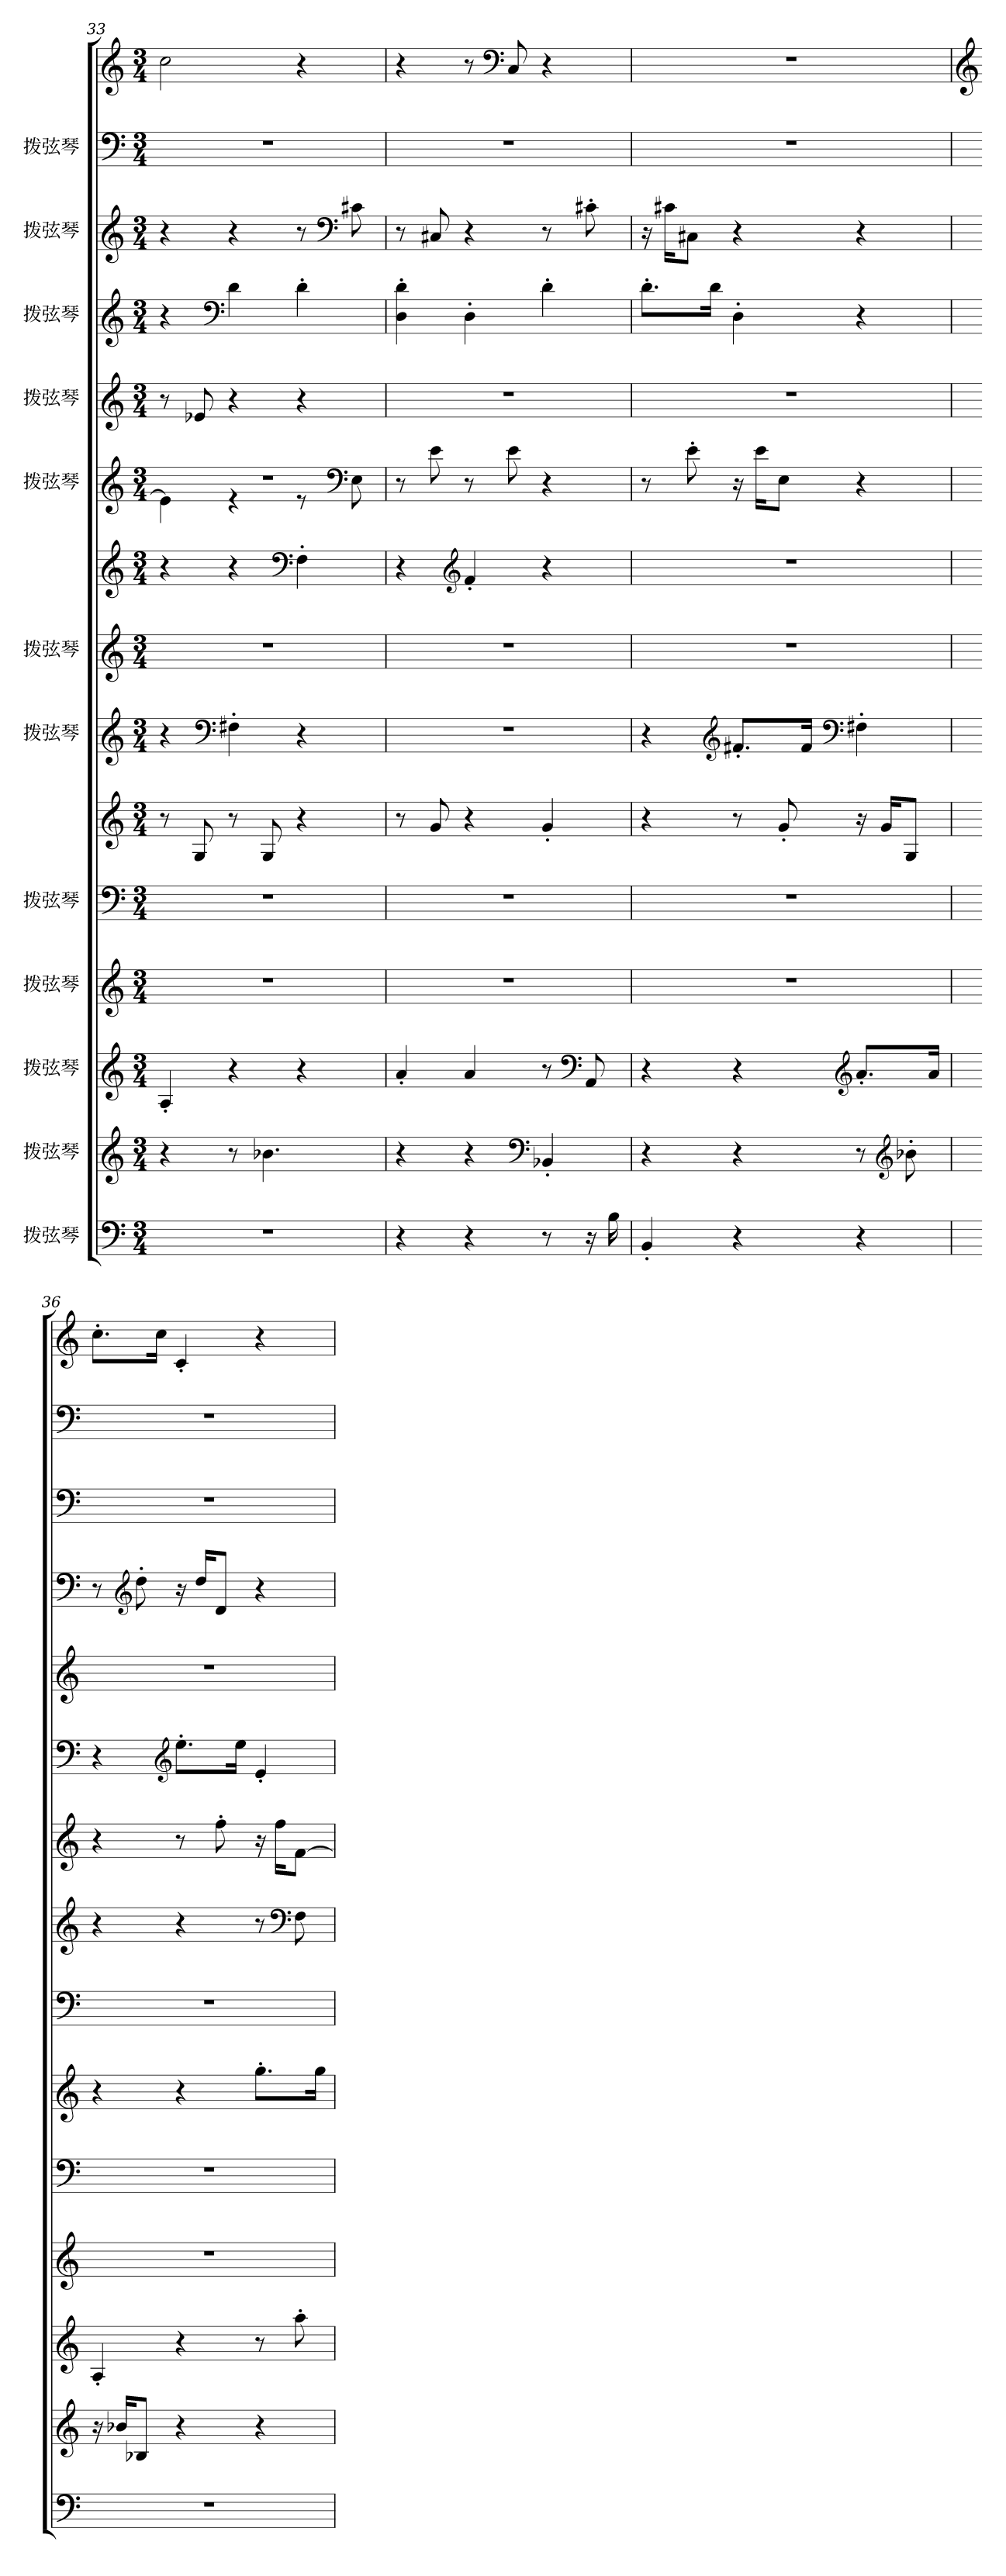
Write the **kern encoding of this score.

**kern	**kern	**kern	**kern	**kern	**kern	**kern	**kern	**kern	**kern	**kern	**kern	**kern	**kern	**kern
*part12	*part11	*part10	*part9	*part8	*part8	*part7	*part6	*part6	*part5	*part4	*part3	*part2	*part1	*part1
*staff15	*staff14	*staff13	*staff12	*staff11	*staff10	*staff9	*staff8	*staff7	*staff6	*staff5	*staff4	*staff3	*staff2	*staff1
*I"拨弦琴	*I"拨弦琴	*I"拨弦琴	*I"拨弦琴	*I"拨弦琴	*	*I"拨弦琴	*I"拨弦琴	*	*I"拨弦琴	*I"拨弦琴	*I"拨弦琴	*I"拨弦琴	*I"拨弦琴	*
*clefF4	*clefG2	*clefG2	*clefG2	*clefF4	*clefG2	*clefG2	*clefG2	*clefG2	*clefG2	*clefG2	*clefG2	*clefG2	*clefF4	*clefG2
*k[]	*k[]	*k[]	*k[]	*k[]	*k[]	*k[]	*k[]	*k[]	*k[]	*k[]	*k[]	*k[]	*k[]	*k[]
*M3/4	*M3/4	*M3/4	*M3/4	*M3/4	*M3/4	*M3/4	*M3/4	*M3/4	*M3/4	*M3/4	*M3/4	*M3/4	*M3/4	*M3/4
=33	=33	=33	=33	=33	=33	=33	=33	=33	=33	=33	=33	=33	=33	=33
*	*	*	*	*	*	*	*	*	*^	*	*	*	*	*
2.r	4r	4A'/	2.r	2.r	8r	4r	2.r	4r	2.r	4e\]	8r	4r	4r	2.r	2cc\
.	.	.	.	.	8G/	.	.	.	.	.	8e-X/	.	.	.	.
*	*	*	*	*	*	*clefF4	*	*	*	*	*	*clefF4	*	*	*
.	8r	4r	.	.	8r	4F#X'\	.	4r	.	4r	4r	4d\	4r	.	.
.	4.b-X\	.	.	.	8G/	.	.	.	.	.	.	.	.	.	.
*	*	*	*	*	*	*	*	*clefF4	*	*	*	*	*	*	*
.	.	4r	.	.	4r	4r	.	4F'\	.	8r	4r	4d'\	8r	.	4r
*	*	*	*	*	*	*	*	*	*clefF4	*	*	*	*clefF4	*	*
.	.	.	.	.	.	.	.	.	.	8E\	.	.	8c#X\	.	.
*	*	*	*	*	*	*	*	*	*v	*v	*	*	*	*	*
=34	=34	=34	=34	=34	=34	=34	=34	=34	=34	=34	=34	=34	=34	=34
4r	4r	4a'/	2.r	2.r	8r	2.r	2.r	4r	8r	2.r	4D\' 4d\'	8r	2.r	4r
.	.	.	.	.	8g/	.	.	.	8e\	.	.	8C#X/	.	.
*	*	*	*	*	*	*	*	*clefG2	*	*	*	*	*	*
4r	4r	4a/	.	.	4r	.	.	4f'/	8r	.	4D'\	4r	.	8r
*	*	*	*	*	*	*	*	*	*	*	*	*	*	*clefF4
.	.	.	.	.	.	.	.	.	8e\	.	.	.	.	8C/
*	*clefF4	*	*	*	*	*	*	*	*	*	*	*	*	*
8r	4BB-X'/	8r	.	.	4g'/	.	.	4r	4r	.	4d'\	8r	.	4r
*	*	*clefF4	*	*	*	*	*	*	*	*	*	*	*	*
16r	.	8AA/	.	.	.	.	.	.	.	.	.	8c#X'\	.	.
16B\	.	.	.	.	.	.	.	.	.	.	.	.	.	.
!!LO:PB:g=z
=35	=35	=35	=35	=35	=35	=35	=35	=35	=35	=35	=35	=35	=35	=35
4BB'/	4r	4r	2.r	2.r	4r	4r	2.r	2.r	8r	2.r	8.d'\L	16r	2.r	2.r
.	.	.	.	.	.	.	.	.	.	.	.	16c#X\KL	.	.
.	.	.	.	.	.	.	.	.	8e'\	.	.	8C#X\J	.	.
.	.	.	.	.	.	.	.	.	.	.	16d\Jk	.	.	.
*	*	*	*	*	*	*clefG2	*	*	*	*	*	*	*	*
4r	4r	4r	.	.	8r	8.f#X'/L	.	.	16r	.	4D'\	4r	.	.
.	.	.	.	.	.	.	.	.	16e\KL	.	.	.	.	.
.	.	.	.	.	8g'/	.	.	.	8E\J	.	.	.	.	.
.	.	.	.	.	.	16f#/Jk	.	.	.	.	.	.	.	.
*	*	*clefG2	*	*	*	*clefF4	*	*	*	*	*	*	*	*
4r	8r	8.a'/L	.	.	16r	4F#X'\	.	.	4r	.	4r	4r	.	.
.	.	.	.	.	16g/KL	.	.	.	.	.	.	.	.	.
*	*clefG2	*	*	*	*	*	*	*	*	*	*	*	*	*
.	8b-X'\	.	.	.	8G/J	.	.	.	.	.	.	.	.	.
.	.	16a/Jk	.	.	.	.	.	.	.	.	.	.	.	.
=36	=36	=36	=36	=36	=36	=36	=36	=36	=36	=36	=36	=36	=36	=36
*	*	*	*	*	*	*	*	*	*	*	*	*	*	*clefG2
2.r	16r	4A'/	2.r	2.r	4r	2.r	4r	4r	4r	2.r	8r	2.r	2.r	8.cc'\L
.	16b-X/KL	.	.	.	.	.	.	.	.	.	.	.	.	.
*	*	*	*	*	*	*	*	*	*	*	*clefG2	*	*	*
.	8B-X/J	.	.	.	.	.	.	.	.	.	8dd'\	.	.	.
.	.	.	.	.	.	.	.	.	.	.	.	.	.	16cc\Jk
*	*	*	*	*	*	*	*	*	*clefG2	*	*	*	*	*
.	4r	4r	.	.	4r	.	4r	8r	8.ee'\L	.	16r	.	.	4c'/
.	.	.	.	.	.	.	.	.	.	.	16dd/KL	.	.	.
.	.	.	.	.	.	.	.	8ff'\	.	.	8d/J	.	.	.
.	.	.	.	.	.	.	.	.	16ee\Jk	.	.	.	.	.
.	4r	8r	.	.	8.gg'\L	.	8r	16r	4e'/	.	4r	.	.	4r
.	.	.	.	.	.	.	.	16ff\KL	.	.	.	.	.	.
*	*	*	*	*	*	*	*clefF4	*	*	*	*	*	*	*
.	.	8aa'\	.	.	.	.	8F\	[8f\J	.	.	.	.	.	.
.	.	.	.	.	16gg\Jk	.	.	.	.	.	.	.	.	.
=	=	=	=	=	=	=	=	=	=	=	=	=	=	=
*-	*-	*-	*-	*-	*-	*-	*-	*-	*-	*-	*-	*-	*-	*-
